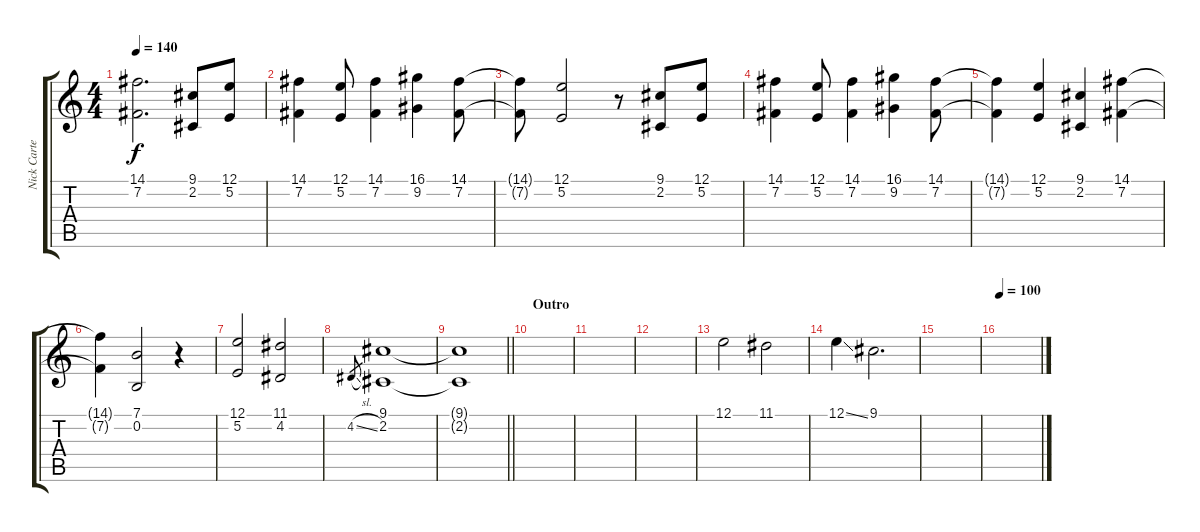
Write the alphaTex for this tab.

\track ("Nick Carter - Vocals" "Nick Carte") {instrument tenorsax}
\staff {score tabs}
\tuning (E4 B3 G3 D3 A2 E2) {hide}
\ts (4 4)
\tempo 140
\clef g2
\ks c
(14.1{t} 7.2{t}).2{d dy f} (9.1 2.2).8 (12.1 5.2).8 |
(14.1 7.2).4 (12.1 5.2).8 (14.1 7.2).4 (16.1 9.2).4 (14.1 7.2).8 |
(14.1{t} 7.2{t}).8 (12.1 5.2).2 r.8 (9.1 2.2).8 (12.1 5.2).8 |
(14.1 7.2).4 (12.1 5.2).8 (14.1 7.2).4 (16.1 9.2).4 (14.1 7.2).8 |
(14.1{t} 7.2{t}).4 (12.1 5.2).4 (9.1 2.2).4 (14.1 7.2).4 |
(14.1{t} 7.2{t}).4 (7.1 0.2).2 r.4 |
(12.1 5.2).2 (11.1 4.2).2 |
4.2{sl}.8{gr} (9.1 2.2).1 |
\barLineRight lightlight
(9.1{t} 2.2{t}).1 |
\section ("" "Outro")
|
|
|
12.1.2 11.1.2 |
12.1{ss}.4 9.1.2{d} |
|
\tempo 100
